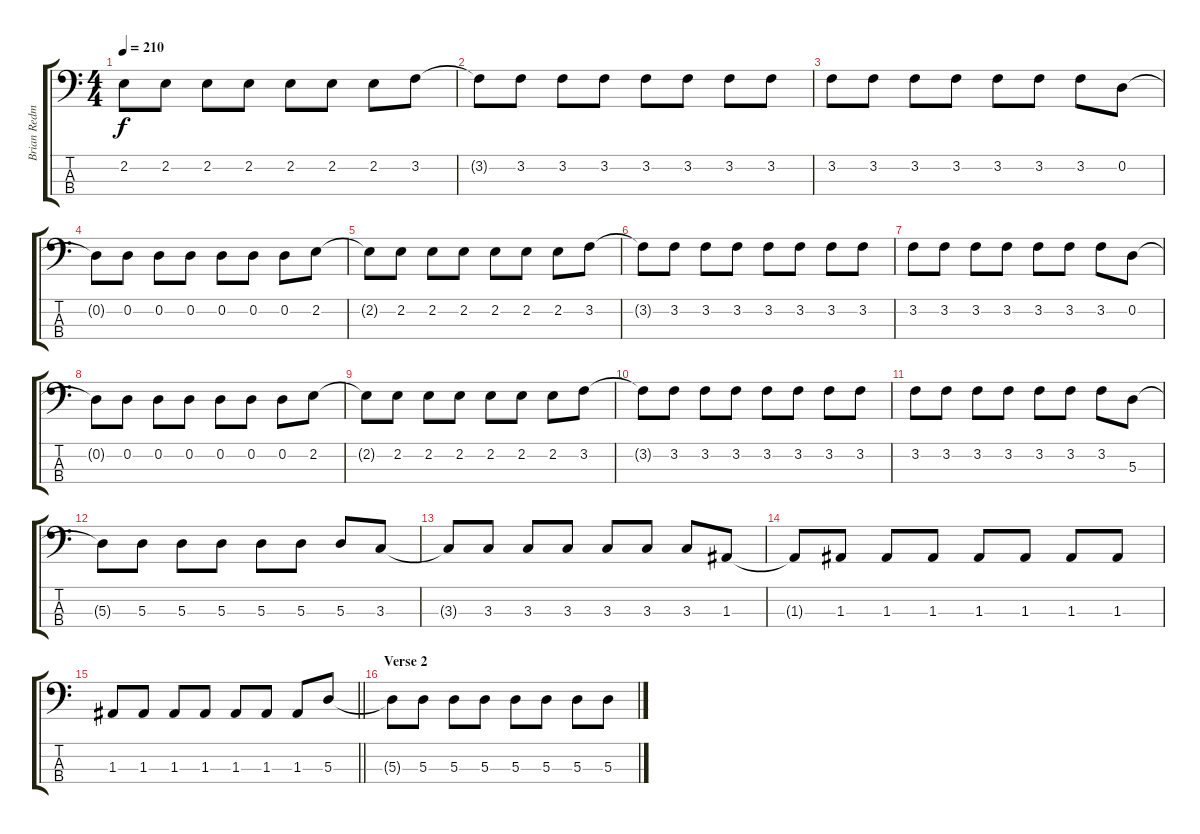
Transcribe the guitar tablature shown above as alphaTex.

\track ("Brian Redman" "Brian Redm") {instrument electricbassfinger}
\staff {score tabs}
\tuning (G2 D2 A1 D1) {hide}
\ts (4 4)
\tempo 210
\clef f4
\ks c
2.2{t}.8{dy f} 2.2.8 2.2.8 2.2.8 2.2.8 2.2.8 2.2.8 3.2.8 |
3.2{t}.8 3.2.8 3.2.8 3.2.8 3.2.8 3.2.8 3.2.8 3.2.8 |
3.2.8 3.2.8 3.2.8 3.2.8 3.2.8 3.2.8 3.2.8 0.2.8 |
0.2{t}.8 0.2.8 0.2.8 0.2.8 0.2.8 0.2.8 0.2.8 2.2.8 |
2.2{t}.8 2.2.8 2.2.8 2.2.8 2.2.8 2.2.8 2.2.8 3.2.8 |
3.2{t}.8 3.2.8 3.2.8 3.2.8 3.2.8 3.2.8 3.2.8 3.2.8 |
3.2.8 3.2.8 3.2.8 3.2.8 3.2.8 3.2.8 3.2.8 0.2.8 |
0.2{t}.8 0.2.8 0.2.8 0.2.8 0.2.8 0.2.8 0.2.8 2.2.8 |
2.2{t}.8 2.2.8 2.2.8 2.2.8 2.2.8 2.2.8 2.2.8 3.2.8 |
3.2{t}.8 3.2.8 3.2.8 3.2.8 3.2.8 3.2.8 3.2.8 3.2.8 |
3.2.8 3.2.8 3.2.8 3.2.8 3.2.8 3.2.8 3.2.8 5.3.8 |
5.3{t}.8 5.3.8 5.3.8 5.3.8 5.3.8 5.3.8 5.3.8 3.3.8 |
3.3{t}.8 3.3.8 3.3.8 3.3.8 3.3.8 3.3.8 3.3.8 1.3.8 |
1.3{t}.8 1.3.8 1.3.8 1.3.8 1.3.8 1.3.8 1.3.8 1.3.8 |
\barLineRight lightlight
1.3.8 1.3.8 1.3.8 1.3.8 1.3.8 1.3.8 1.3.8 5.3.8 |
\section ("" "Verse 2")
5.3{t}.8 5.3.8 5.3.8 5.3.8 5.3.8 5.3.8 5.3.8 5.3.8
